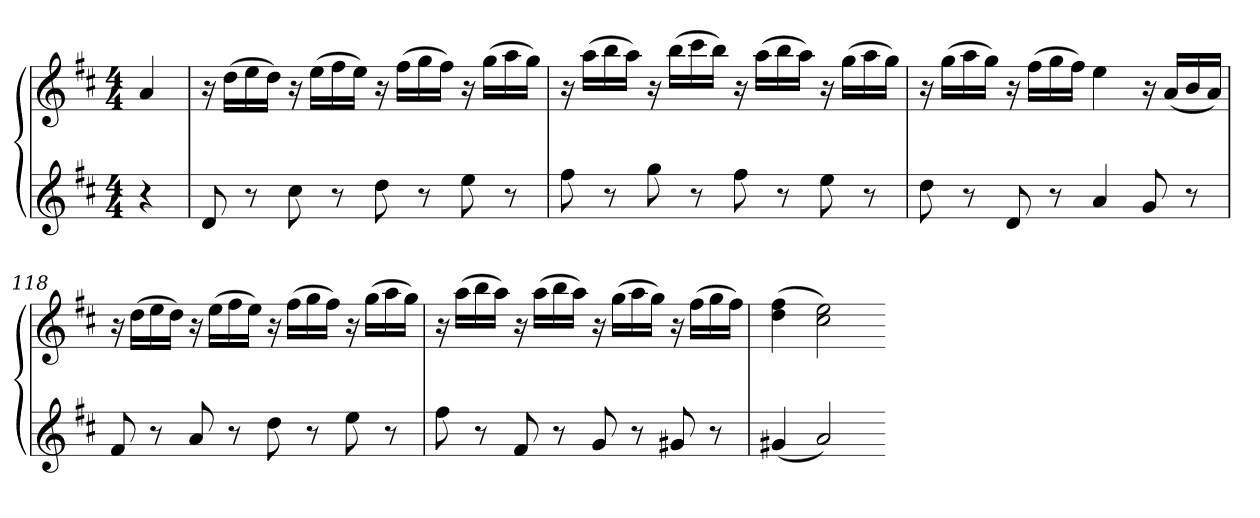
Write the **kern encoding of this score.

**kern	**kern
*part1	*part1
*staff2	*staff1
*clefG2	*clefG2
*k[f#c#]	*k[f#c#]
*D:	*D:
*M4/4	*M4/4
=	=
4r	4a
=115	=115
8d	16r
.	(16ddLL
8r	16ee
.	16ddJJ)
8cc#	16r
.	(16eeLL
8r	16ff#
.	16eeJJ)
8dd	16r
.	(16ff#LL
8r	16gg
.	16ff#JJ)
8ee	16r
.	(16ggLL
8r	16aa
.	16ggJJ)
=116	=116
8ff#	16r
.	(16aaLL
8r	16bb
.	16aaJJ)
8gg	16r
.	(16bbLL
8r	16ccc#
.	16bbJJ)
8ff#	16r
.	(16aaLL
8r	16bb
.	16aaJJ)
8ee	16r
.	(16ggLL
8r	16aa
.	16ggJJ)
=117	=117
8dd	16r
.	(16ggLL
8r	16aa
.	16ggJJ)
8d	16r
.	(16ff#LL
8r	16gg
.	16ff#JJ)
4a	4ee
8g	16r
.	(16aLL
8r	16b
.	16aJJ)
=118	=118
8f#	16r
.	(16ddLL
8r	16ee
.	16ddJJ)
8a	16r
.	(16eeLL
8r	16ff#
.	16eeJJ)
8dd	16r
.	(16ff#LL
8r	16gg
.	16ff#JJ)
8ee	16r
.	(16ggLL
8r	16aa
.	16ggJJ)
=119	=119
8ff#	16r
.	(16aaLL
8r	16bb
.	16aaJJ)
8f#	16r
.	(16aaLL
8r	16bb
.	16aaJJ)
8g	16r
.	(16ggLL
8r	16aa
.	16ggJJ)
8g#X	16r
.	(16ff#LL
8r	16gg
.	16ff#JJ)
=120	=120
(4g#X	(4dd 4ff#
2a)	2cc# 2ee)
=-	=-
*-	*-
